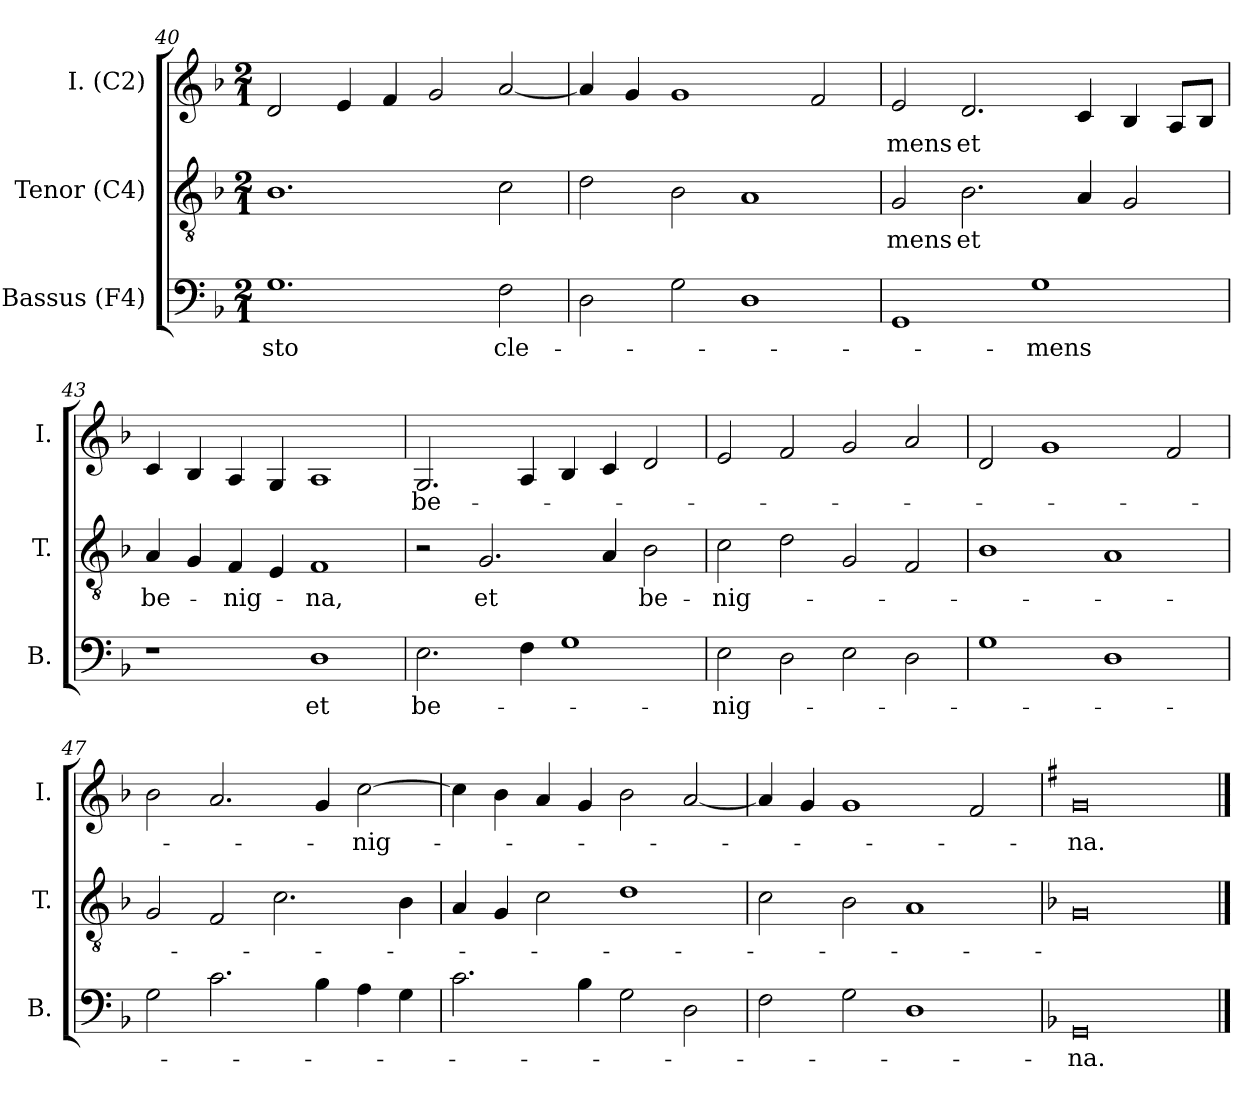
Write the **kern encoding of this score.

**kern	**text	**kern	**text	**kern	**text
*part3	*part3	*part2	*part2	*part1	*part1
*staff3	*staff3	*staff2	*staff2	*staff1	*staff1
*I"Bassus (F4)	*	*I"Tenor (C4)	*	*I"I. (C2)	*
*I'B.	*	*I'T.	*	*I'I.	*
*clefF4	*	*clefGv2	*	*clefG2	*
*k[b-]	*	*k[b-]	*	*k[b-]	*
*M2/1	*	*M2/1	*	*M2/1	*
=40	=40	=40	=40	=40	=40
!	!LO:LY:b	!	!	!	!
1.G	-sto	1.B-	.	2d/	.
.	.	.	.	4e/	.
.	.	.	.	4f/	.
.	.	.	.	2g/	.
!	!LO:LY:b	!	!	!	!
2F\	cle-	2c\	.	[2a/	.
=41	=41	=41	=41	=41	=41
2D\	.	2d\	.	4a/]	.
.	.	.	.	4g/	.
2G\	.	2B-\	.	1g	.
1D	.	1A	.	.	.
.	.	.	.	2f/	.
=42	=42	=42	=42	=42	=42
!	!	!	!LO:LY:b	!	!LO:LY:b
1GG	.	2G/	-mens	2e/	-mens
!	!	!	!LO:LY:b	!	!LO:LY:b
.	.	2.B-\	et	2.d/	et
!	!LO:LY:b	!	!	!	!
1G	-mens	.	.	.	.
.	.	4A/	.	4c/	.
.	.	2G/	.	4B-/	.
.	.	.	.	8AL	.
.	.	.	.	8B-J	.
=43	=43	=43	=43	=43	=43
!	!	!	!LO:LY:b	!	!
1r	.	4A/	be-	4c/	.
.	.	4G/	.	4B-/	.
!	!	!	!LO:LY:b	!	!
.	.	4F/	-nig-	4A/	.
.	.	4E/	.	4G/	.
!	!LO:LY:b	!	!LO:LY:b	!	!
1D	et	1F	-na,	1A	.
!!LO:LB:g=z
=44	=44	=44	=44	=44	=44
!	!LO:LY:b	!	!	!	!LO:LY:b
2.E\	be-	2r	.	2.G/	be-
!	!	!	!LO:LY:b	!	!
.	.	2.G/	et	.	.
4F\	.	.	.	4A/	.
1G	.	.	.	4B-/	.
.	.	4A/	.	4c/	.
!	!	!	!LO:LY:b	!	!
.	.	2B-\	be-	2d/	.
=45	=45	=45	=45	=45	=45
!	!LO:LY:b	!	!LO:LY:b	!	!
2E\	-nig-	2c\	-nig-	2e/	.
2D\	.	2d\	.	2f/	.
2E\	.	2G/	.	2g/	.
2D\	.	2F/	.	2a/	.
=46	=46	=46	=46	=46	=46
1G	.	1B-	.	2d/	.
.	.	.	.	1g	.
1D	.	1A	.	.	.
.	.	.	.	2f/	.
!!LO:LB:g=z
=47	=47	=47	=47	=47	=47
2G\	.	2G/	.	2b-\	.
2.c\	.	2F/	.	2.a/	.
.	.	2.c\	.	.	.
4B-\	.	.	.	4g/	.
!	!	!	!	!	!LO:LY:b
4A\	.	.	.	[2cc\	-nig-
4G\	.	4B-\	.	.	.
=48	=48	=48	=48	=48	=48
2.c\	.	4A/	.	4cc\]	.
.	.	4G/	.	4b-\	.
.	.	2c\	.	4a/	.
4B-\	.	.	.	4g/	.
2G\	.	1d	.	2b-\	.
2D\	.	.	.	[2a/	.
=49	=49	=49	=49	=49	=49
2F\	.	2c\	.	4a/]	.
.	.	.	.	4g/	.
2G\	.	2B-\	.	1g	.
1D	.	1A	.	.	.
.	.	.	.	2f/	.
=50	=50	=50	=50	=50	=50
*	*	*	*	*k[f#]	*
!	!LO:LY:b	!	!	!	!LO:LY:b
0GG	-na.	0G	.	0g	-na.
==	==	==	==	==	==
*-	*-	*-	*-	*-	*-
